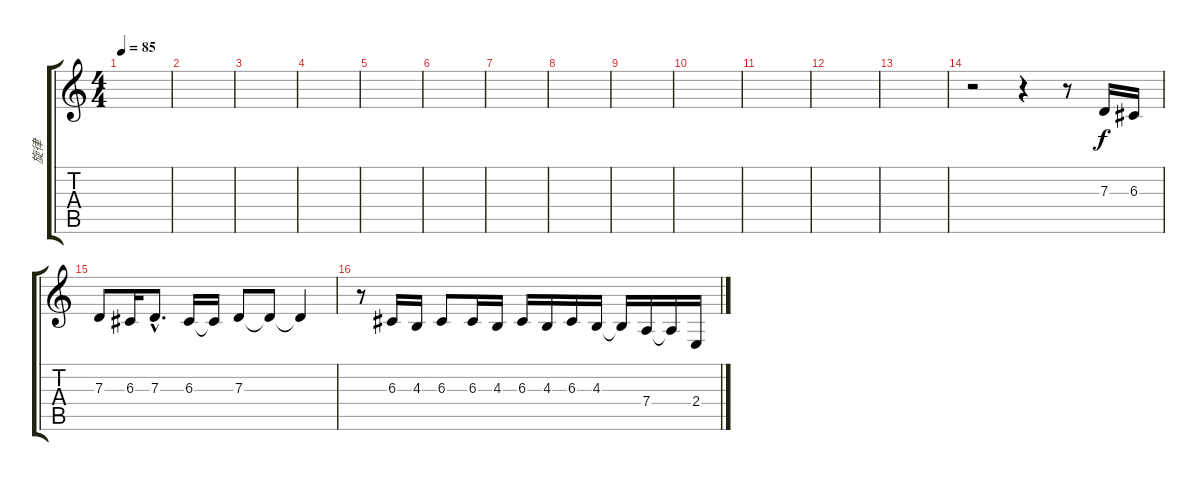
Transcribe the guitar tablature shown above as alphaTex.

\track ("旋律" "旋律") {instrument lead6voice}
\staff {score tabs}
\tuning (E4 B3 G3 D3 A2 E2) {hide}
\ts (4 4)
\tempo 85
\clef g2
\ks c
|
|
|
|
|
|
|
|
|
|
|
|
|
r.2 r.4 r.8 7.3.16{volume 11} 6.3.16 |
7.3.8 6.3.16 7.3{hac}.8{d} 6.3.16 6.3{t}.16 7.3.8 7.3{t}.8 7.3{t}.4 |
r.8 6.3.16 4.3.16 6.3.8 6.3.16 4.3.16 6.3.16 4.3.16 6.3.16 4.3.16 4.3{t}.16 7.4.16 7.4{t}.16 2.4.16
